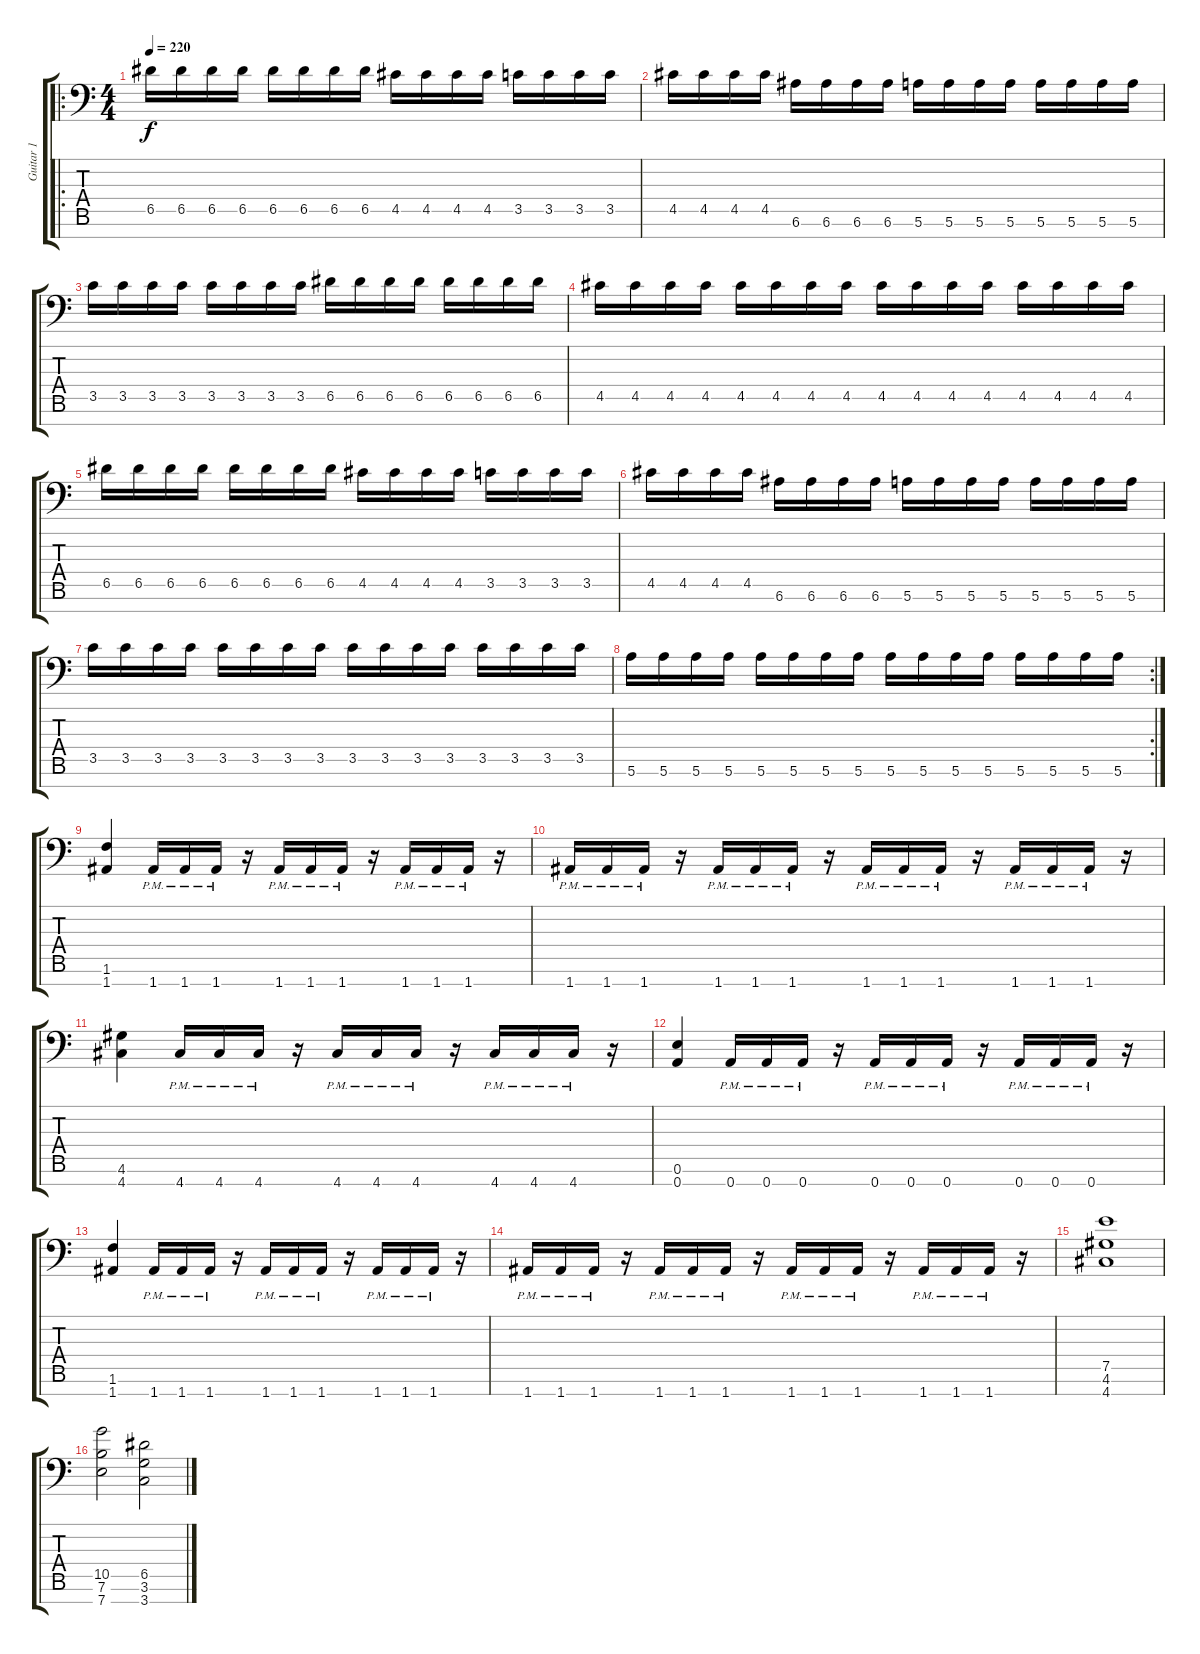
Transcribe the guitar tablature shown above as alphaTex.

\track ("Guitar 1" "Guitar 1") {instrument distortionguitar}
\staff {score tabs}
\tuning (E4 B3 G3 D3 A2 E2 A1) {hide}
\ro
\ts (4 4)
\tempo 220
\clef f4
\ks c
6.5.16{dy f} 6.5.16 6.5.16 6.5.16 6.5.16 6.5.16 6.5.16 6.5.16 4.5.16 4.5.16 4.5.16 4.5.16 3.5.16 3.5.16 3.5.16 3.5.16 |
4.5.16 4.5.16 4.5.16 4.5.16 6.6.16 6.6.16 6.6.16 6.6.16 5.6.16 5.6.16 5.6.16 5.6.16 5.6.16 5.6.16 5.6.16 5.6.16 |
3.5.16 3.5.16 3.5.16 3.5.16 3.5.16 3.5.16 3.5.16 3.5.16 6.5.16 6.5.16 6.5.16 6.5.16 6.5.16 6.5.16 6.5.16 6.5.16 |
4.5.16 4.5.16 4.5.16 4.5.16 4.5.16 4.5.16 4.5.16 4.5.16 4.5.16 4.5.16 4.5.16 4.5.16 4.5.16 4.5.16 4.5.16 4.5.16 |
6.5.16 6.5.16 6.5.16 6.5.16 6.5.16 6.5.16 6.5.16 6.5.16 4.5.16 4.5.16 4.5.16 4.5.16 3.5.16 3.5.16 3.5.16 3.5.16 |
4.5.16 4.5.16 4.5.16 4.5.16 6.6.16 6.6.16 6.6.16 6.6.16 5.6.16 5.6.16 5.6.16 5.6.16 5.6.16 5.6.16 5.6.16 5.6.16 |
3.5.16 3.5.16 3.5.16 3.5.16 3.5.16 3.5.16 3.5.16 3.5.16 3.5.16 3.5.16 3.5.16 3.5.16 3.5.16 3.5.16 3.5.16 3.5.16 |
\rc 2
5.6.16 5.6.16 5.6.16 5.6.16 5.6.16 5.6.16 5.6.16 5.6.16 5.6.16 5.6.16 5.6.16 5.6.16 5.6.16 5.6.16 5.6.16 5.6.16 |
(1.6 1.7).4 1.7{pm}.16 1.7{pm}.16 1.7{pm}.16 r.16 1.7{pm}.16 1.7{pm}.16 1.7{pm}.16 r.16 1.7{pm}.16 1.7{pm}.16 1.7{pm}.16 r.16 |
1.7{pm}.16 1.7{pm}.16 1.7{pm}.16 r.16 1.7{pm}.16 1.7{pm}.16 1.7{pm}.16 r.16 1.7{pm}.16 1.7{pm}.16 1.7{pm}.16 r.16 1.7{pm}.16 1.7{pm}.16 1.7{pm}.16 r.16 |
(4.6 4.7).4 4.7{pm}.16 4.7{pm}.16 4.7{pm}.16 r.16 4.7{pm}.16 4.7{pm}.16 4.7{pm}.16 r.16 4.7{pm}.16 4.7{pm}.16 4.7{pm}.16 r.16 |
(0.6 0.7).4 0.7{pm}.16 0.7{pm}.16 0.7{pm}.16 r.16 0.7{pm}.16 0.7{pm}.16 0.7{pm}.16 r.16 0.7{pm}.16 0.7{pm}.16 0.7{pm}.16 r.16 |
(1.6 1.7).4 1.7{pm}.16 1.7{pm}.16 1.7{pm}.16 r.16 1.7{pm}.16 1.7{pm}.16 1.7{pm}.16 r.16 1.7{pm}.16 1.7{pm}.16 1.7{pm}.16 r.16 |
1.7{pm}.16 1.7{pm}.16 1.7{pm}.16 r.16 1.7{pm}.16 1.7{pm}.16 1.7{pm}.16 r.16 1.7{pm}.16 1.7{pm}.16 1.7{pm}.16 r.16 1.7{pm}.16 1.7{pm}.16 1.7{pm}.16 r.16 |
(7.5 4.6 4.7).1 |
(10.5 7.6 7.7).2 (6.5 3.6 3.7).2
